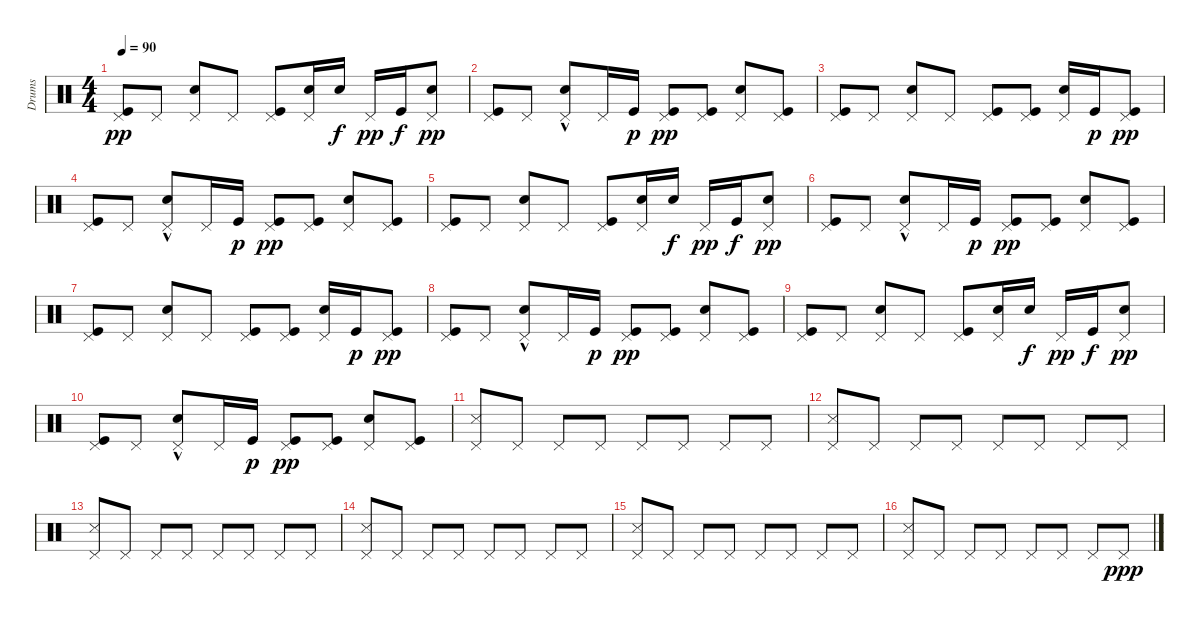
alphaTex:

\track ("Drums" "Drums") {instrument percussion}
\staff {score}
\articulation defaults
\ts (4 4)
\tempo 90
\clef neutral
\ks c
("Kick (hit)" "Pedal Hi-Hat (hit)").8{dy pp} "Pedal Hi-Hat (hit)".8 ("Electric Snare (hit)" "Pedal Hi-Hat (hit)").8 "Pedal Hi-Hat (hit)".8 ("Kick (hit)" "Pedal Hi-Hat (hit)").8 ("Electric Snare (hit)" "Pedal Hi-Hat (hit)").16 "Electric Snare (hit)".16{dy f} "Pedal Hi-Hat (hit)".16{dy pp} "Kick (hit)".16{dy f} ("Electric Snare (hit)" "Pedal Hi-Hat (hit)").8{dy pp} |
("Kick (hit)" "Pedal Hi-Hat (hit)").8 "Pedal Hi-Hat (hit)".8 ("Electric Snare (hit)"{hac} "Pedal Hi-Hat (hit)").8 "Pedal Hi-Hat (hit)".16 "Kick (hit)".16{dy p} ("Kick (hit)" "Pedal Hi-Hat (hit)").8{dy pp} ("Kick (hit)" "Pedal Hi-Hat (hit)").8 ("Electric Snare (hit)" "Pedal Hi-Hat (hit)").8 ("Kick (hit)" "Pedal Hi-Hat (hit)").8 |
("Kick (hit)" "Pedal Hi-Hat (hit)").8 "Pedal Hi-Hat (hit)".8 ("Electric Snare (hit)" "Pedal Hi-Hat (hit)").8 "Pedal Hi-Hat (hit)".8 ("Kick (hit)" "Pedal Hi-Hat (hit)").8 ("Kick (hit)" "Pedal Hi-Hat (hit)").8 ("Electric Snare (hit)" "Pedal Hi-Hat (hit)").16 "Kick (hit)".16{dy p} ("Kick (hit)" "Pedal Hi-Hat (hit)").8{dy pp} |
("Kick (hit)" "Pedal Hi-Hat (hit)").8 "Pedal Hi-Hat (hit)".8 ("Electric Snare (hit)"{hac} "Pedal Hi-Hat (hit)").8 "Pedal Hi-Hat (hit)".16 "Kick (hit)".16{dy p} ("Kick (hit)" "Pedal Hi-Hat (hit)").8{dy pp} ("Kick (hit)" "Pedal Hi-Hat (hit)").8 ("Electric Snare (hit)" "Pedal Hi-Hat (hit)").8 ("Kick (hit)" "Pedal Hi-Hat (hit)").8 |
("Kick (hit)" "Pedal Hi-Hat (hit)").8 "Pedal Hi-Hat (hit)".8 ("Electric Snare (hit)" "Pedal Hi-Hat (hit)").8 "Pedal Hi-Hat (hit)".8 ("Kick (hit)" "Pedal Hi-Hat (hit)").8 ("Electric Snare (hit)" "Pedal Hi-Hat (hit)").16 "Electric Snare (hit)".16{dy f} "Pedal Hi-Hat (hit)".16{dy pp} "Kick (hit)".16{dy f} ("Electric Snare (hit)" "Pedal Hi-Hat (hit)").8{dy pp} |
("Kick (hit)" "Pedal Hi-Hat (hit)").8 "Pedal Hi-Hat (hit)".8 ("Electric Snare (hit)"{hac} "Pedal Hi-Hat (hit)").8 "Pedal Hi-Hat (hit)".16 "Kick (hit)".16{dy p} ("Kick (hit)" "Pedal Hi-Hat (hit)").8{dy pp} ("Kick (hit)" "Pedal Hi-Hat (hit)").8 ("Electric Snare (hit)" "Pedal Hi-Hat (hit)").8 ("Kick (hit)" "Pedal Hi-Hat (hit)").8 |
("Kick (hit)" "Pedal Hi-Hat (hit)").8 "Pedal Hi-Hat (hit)".8 ("Electric Snare (hit)" "Pedal Hi-Hat (hit)").8 "Pedal Hi-Hat (hit)".8 ("Kick (hit)" "Pedal Hi-Hat (hit)").8 ("Kick (hit)" "Pedal Hi-Hat (hit)").8 ("Electric Snare (hit)" "Pedal Hi-Hat (hit)").16 "Kick (hit)".16{dy p} ("Kick (hit)" "Pedal Hi-Hat (hit)").8{dy pp} |
("Kick (hit)" "Pedal Hi-Hat (hit)").8 "Pedal Hi-Hat (hit)".8 ("Electric Snare (hit)"{hac} "Pedal Hi-Hat (hit)").8 "Pedal Hi-Hat (hit)".16 "Kick (hit)".16{dy p} ("Kick (hit)" "Pedal Hi-Hat (hit)").8{dy pp} ("Kick (hit)" "Pedal Hi-Hat (hit)").8 ("Electric Snare (hit)" "Pedal Hi-Hat (hit)").8 ("Kick (hit)" "Pedal Hi-Hat (hit)").8 |
("Kick (hit)" "Pedal Hi-Hat (hit)").8 "Pedal Hi-Hat (hit)".8 ("Electric Snare (hit)" "Pedal Hi-Hat (hit)").8 "Pedal Hi-Hat (hit)".8 ("Kick (hit)" "Pedal Hi-Hat (hit)").8 ("Electric Snare (hit)" "Pedal Hi-Hat (hit)").16 "Electric Snare (hit)".16{dy f} "Pedal Hi-Hat (hit)".16{dy pp} "Kick (hit)".16{dy f} ("Electric Snare (hit)" "Pedal Hi-Hat (hit)").8{dy pp} |
("Kick (hit)" "Pedal Hi-Hat (hit)").8 "Pedal Hi-Hat (hit)".8 ("Electric Snare (hit)"{hac} "Pedal Hi-Hat (hit)").8 "Pedal Hi-Hat (hit)".16 "Kick (hit)".16{dy p} ("Kick (hit)" "Pedal Hi-Hat (hit)").8{dy pp} ("Kick (hit)" "Pedal Hi-Hat (hit)").8 ("Electric Snare (hit)" "Pedal Hi-Hat (hit)").8 ("Kick (hit)" "Pedal Hi-Hat (hit)").8 |
("Metronome (hit)" "Pedal Hi-Hat (hit)").8 "Pedal Hi-Hat (hit)".8 "Pedal Hi-Hat (hit)".8 "Pedal Hi-Hat (hit)".8 "Pedal Hi-Hat (hit)".8 "Pedal Hi-Hat (hit)".8 "Pedal Hi-Hat (hit)".8 "Pedal Hi-Hat (hit)".8 |
("Metronome (hit)" "Pedal Hi-Hat (hit)").8 "Pedal Hi-Hat (hit)".8 "Pedal Hi-Hat (hit)".8 "Pedal Hi-Hat (hit)".8 "Pedal Hi-Hat (hit)".8 "Pedal Hi-Hat (hit)".8 "Pedal Hi-Hat (hit)".8 "Pedal Hi-Hat (hit)".8 |
("Metronome (hit)" "Pedal Hi-Hat (hit)").8 "Pedal Hi-Hat (hit)".8 "Pedal Hi-Hat (hit)".8 "Pedal Hi-Hat (hit)".8 "Pedal Hi-Hat (hit)".8 "Pedal Hi-Hat (hit)".8 "Pedal Hi-Hat (hit)".8 "Pedal Hi-Hat (hit)".8 |
("Metronome (hit)" "Pedal Hi-Hat (hit)").8 "Pedal Hi-Hat (hit)".8 "Pedal Hi-Hat (hit)".8 "Pedal Hi-Hat (hit)".8 "Pedal Hi-Hat (hit)".8 "Pedal Hi-Hat (hit)".8 "Pedal Hi-Hat (hit)".8 "Pedal Hi-Hat (hit)".8 |
("Metronome (hit)" "Pedal Hi-Hat (hit)").8 "Pedal Hi-Hat (hit)".8 "Pedal Hi-Hat (hit)".8 "Pedal Hi-Hat (hit)".8 "Pedal Hi-Hat (hit)".8 "Pedal Hi-Hat (hit)".8 "Pedal Hi-Hat (hit)".8 "Pedal Hi-Hat (hit)".8 |
("Metronome (hit)" "Pedal Hi-Hat (hit)").8 "Pedal Hi-Hat (hit)".8 "Pedal Hi-Hat (hit)".8 "Pedal Hi-Hat (hit)".8 "Pedal Hi-Hat (hit)".8 "Pedal Hi-Hat (hit)".8 "Pedal Hi-Hat (hit)".8 "Pedal Hi-Hat (hit)".8{dy ppp}
